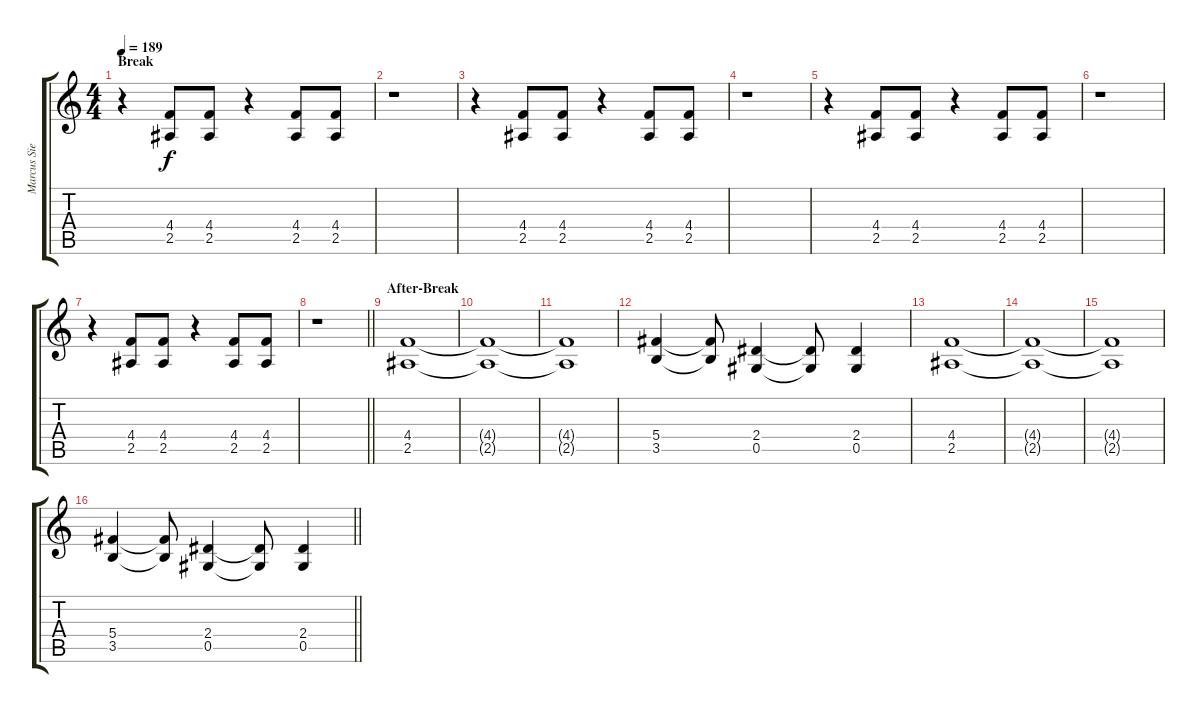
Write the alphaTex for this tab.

\track ("Marcus Siepen" "Marcus Sie") {instrument distortionguitar}
\staff {score tabs}
\tuning (Eb4 Bb3 Gb3 Db3 Ab2 Eb2) {hide}
\ts (4 4)
\section ("" "Break")
\tempo 189
\clef g2
\ks c
r.4{dy f} (4.4 2.5).8 (4.4 2.5).8 r.4 (4.4 2.5).8 (4.4 2.5).8 |
r.1 |
r.4 (4.4 2.5).8 (4.4 2.5).8 r.4 (4.4 2.5).8 (4.4 2.5).8 |
r.1 |
r.4 (4.4 2.5).8 (4.4 2.5).8 r.4 (4.4 2.5).8 (4.4 2.5).8 |
r.1 |
r.4 (4.4 2.5).8 (4.4 2.5).8 r.4 (4.4 2.5).8 (4.4 2.5).8 |
\barLineRight lightlight
r.1 |
\section ("" "After-Break")
(4.4 2.5).1 |
(4.4{t} 2.5{t}).1 |
(4.4{t} 2.5{t}).1 |
(5.4 3.5).4 (5.4{t} 3.5{t}).8 (2.4 0.5).4 (2.4{t} 0.5{t}).8 (2.4 0.5).4 |
(4.4 2.5).1 |
(4.4{t} 2.5{t}).1 |
(4.4{t} 2.5{t}).1 |
\barLineRight lightlight
(5.4 3.5).4 (5.4{t} 3.5{t}).8 (2.4 0.5).4 (2.4{t} 0.5{t}).8 (2.4 0.5).4
